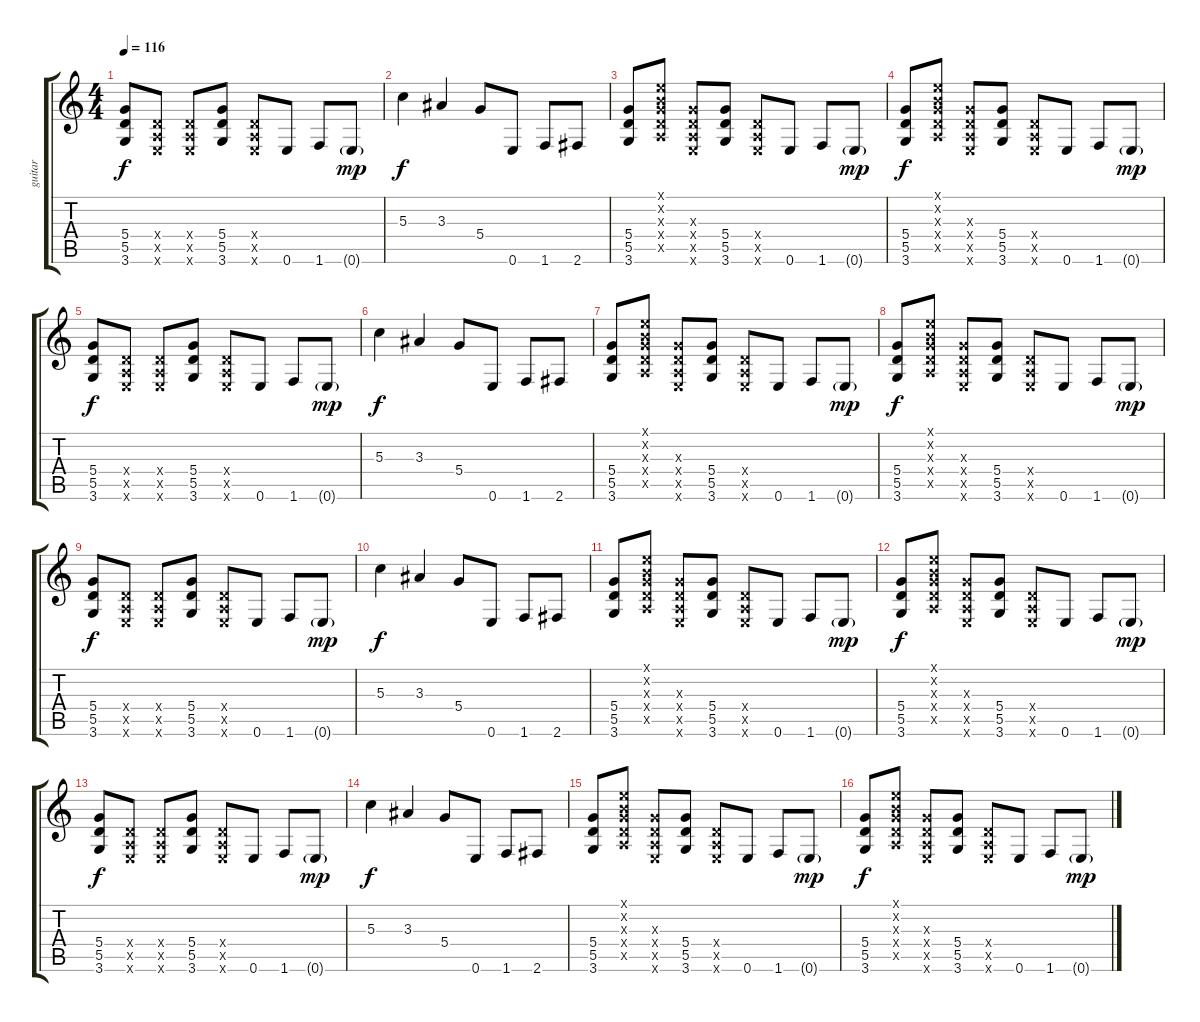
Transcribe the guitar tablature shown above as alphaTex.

\track ("guitar" "guitar") {instrument distortionguitar}
\staff {score tabs}
\tuning (E4 B3 G3 D3 A2 E2) {hide}
\ts (4 4)
\tempo 116
\clef g2
\ks c
(5.4 5.5 3.6).8{dy f} (0.4{x} 0.5{x} 0.6{x}).8 (0.4{x} 0.5{x} 0.6{x}).8 (5.4 5.5 3.6).8 (0.4{x} 0.5{x} 0.6{x}).8 0.6.8 1.6.8 0.6{g}.8{dy mp} |
5.3.4{dy f} 3.3.4 5.4.8 0.6.8 1.6.8 2.6.8 |
(5.4 5.5 3.6).8 (0.1{x} 0.2{x} 0.3{x} 0.4{x} 0.5{x}).8 (0.3{x} 0.4{x} 0.5{x} 0.6{x}).8 (5.4 5.5 3.6).8 (0.4{x} 0.5{x} 0.6{x}).8 0.6.8 1.6.8 0.6{g}.8{dy mp} |
(5.4 5.5 3.6).8{dy f} (0.1{x} 0.2{x} 0.3{x} 0.4{x} 0.5{x}).8 (0.3{x} 0.4{x} 0.5{x} 0.6{x}).8 (5.4 5.5 3.6).8 (0.4{x} 0.5{x} 0.6{x}).8 0.6.8 1.6.8 0.6{g}.8{dy mp} |
(5.4 5.5 3.6).8{dy f} (0.4{x} 0.5{x} 0.6{x}).8 (0.4{x} 0.5{x} 0.6{x}).8 (5.4 5.5 3.6).8 (0.4{x} 0.5{x} 0.6{x}).8 0.6.8 1.6.8 0.6{g}.8{dy mp} |
5.3.4{dy f} 3.3.4 5.4.8 0.6.8 1.6.8 2.6.8 |
(5.4 5.5 3.6).8 (0.1{x} 0.2{x} 0.3{x} 0.4{x} 0.5{x}).8 (0.3{x} 0.4{x} 0.5{x} 0.6{x}).8 (5.4 5.5 3.6).8 (0.4{x} 0.5{x} 0.6{x}).8 0.6.8 1.6.8 0.6{g}.8{dy mp} |
(5.4 5.5 3.6).8{dy f} (0.1{x} 0.2{x} 0.3{x} 0.4{x} 0.5{x}).8 (0.3{x} 0.4{x} 0.5{x} 0.6{x}).8 (5.4 5.5 3.6).8 (0.4{x} 0.5{x} 0.6{x}).8 0.6.8 1.6.8 0.6{g}.8{dy mp} |
(5.4 5.5 3.6).8{dy f} (0.4{x} 0.5{x} 0.6{x}).8 (0.4{x} 0.5{x} 0.6{x}).8 (5.4 5.5 3.6).8 (0.4{x} 0.5{x} 0.6{x}).8 0.6.8 1.6.8 0.6{g}.8{dy mp} |
5.3.4{dy f} 3.3.4 5.4.8 0.6.8 1.6.8 2.6.8 |
(5.4 5.5 3.6).8 (0.1{x} 0.2{x} 0.3{x} 0.4{x} 0.5{x}).8 (0.3{x} 0.4{x} 0.5{x} 0.6{x}).8 (5.4 5.5 3.6).8 (0.4{x} 0.5{x} 0.6{x}).8 0.6.8 1.6.8 0.6{g}.8{dy mp} |
(5.4 5.5 3.6).8{dy f} (0.1{x} 0.2{x} 0.3{x} 0.4{x} 0.5{x}).8 (0.3{x} 0.4{x} 0.5{x} 0.6{x}).8 (5.4 5.5 3.6).8 (0.4{x} 0.5{x} 0.6{x}).8 0.6.8 1.6.8 0.6{g}.8{dy mp} |
(5.4 5.5 3.6).8{dy f} (0.4{x} 0.5{x} 0.6{x}).8 (0.4{x} 0.5{x} 0.6{x}).8 (5.4 5.5 3.6).8 (0.4{x} 0.5{x} 0.6{x}).8 0.6.8 1.6.8 0.6{g}.8{dy mp} |
5.3.4{dy f} 3.3.4 5.4.8 0.6.8 1.6.8 2.6.8 |
(5.4 5.5 3.6).8 (0.1{x} 0.2{x} 0.3{x} 0.4{x} 0.5{x}).8 (0.3{x} 0.4{x} 0.5{x} 0.6{x}).8 (5.4 5.5 3.6).8 (0.4{x} 0.5{x} 0.6{x}).8 0.6.8 1.6.8 0.6{g}.8{dy mp} |
(5.4 5.5 3.6).8{dy f} (0.1{x} 0.2{x} 0.3{x} 0.4{x} 0.5{x}).8 (0.3{x} 0.4{x} 0.5{x} 0.6{x}).8 (5.4 5.5 3.6).8 (0.4{x} 0.5{x} 0.6{x}).8 0.6.8 1.6.8 0.6{g}.8{dy mp}
